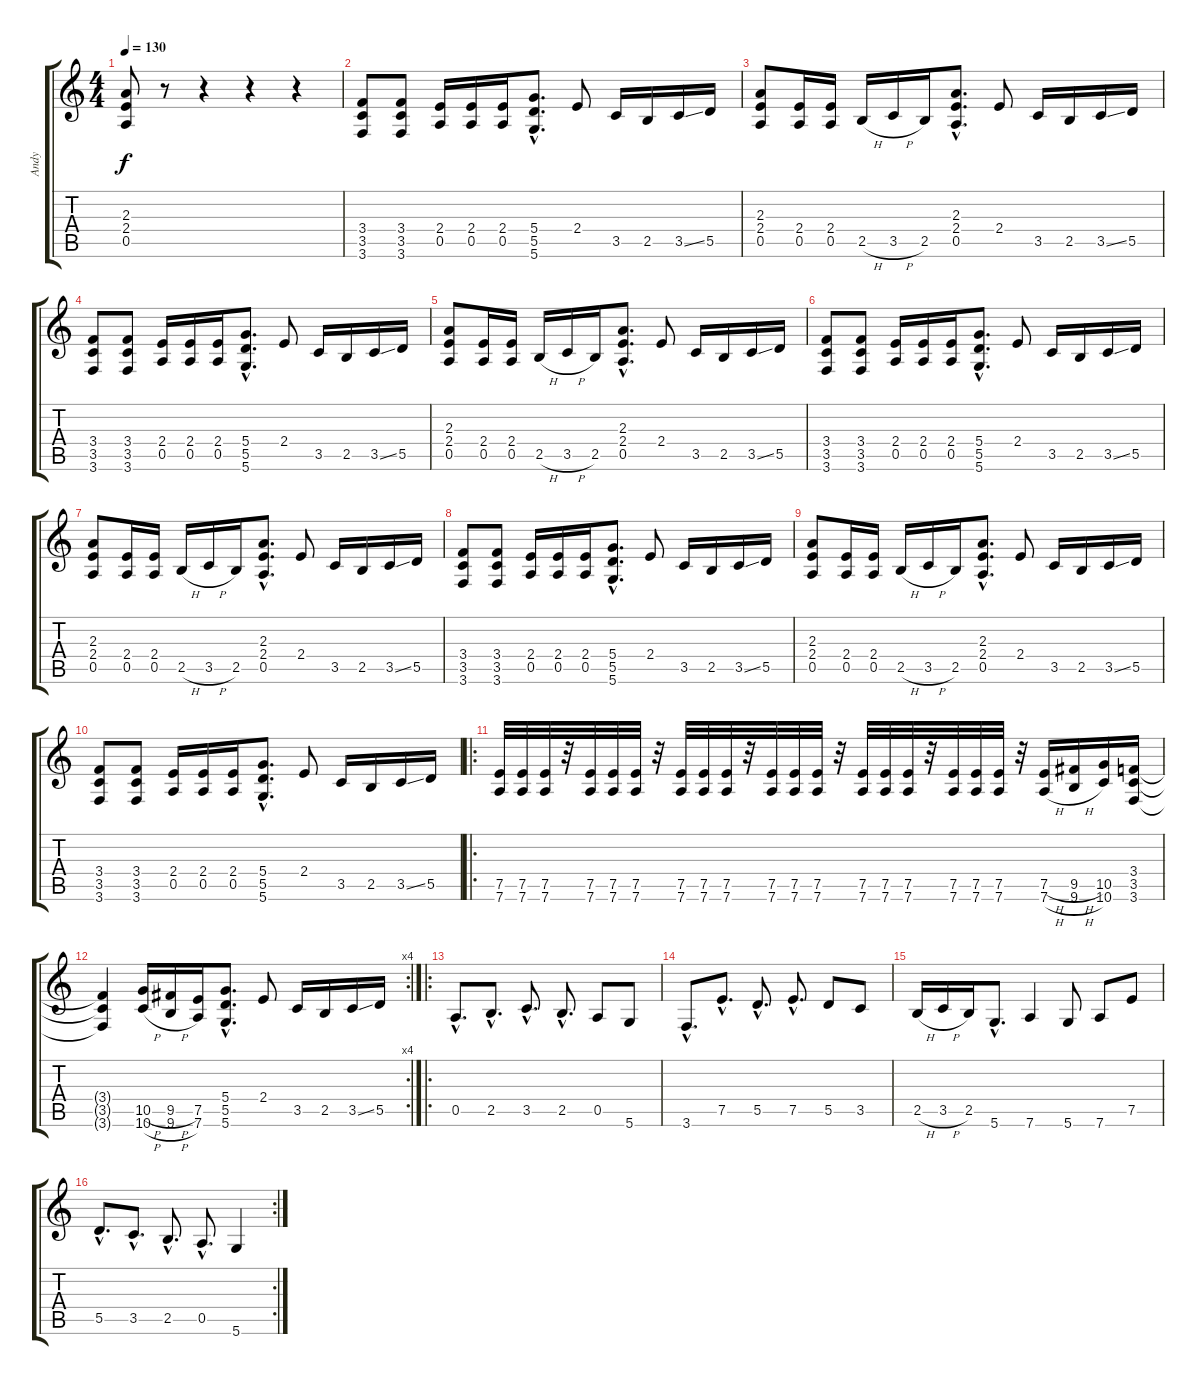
\track ("Andy" "Andy") {instrument distortionguitar}
\staff {score tabs}
\tuning (E4 B3 G3 D3 A2 D2) {hide}
\ts (4 4)
\tempo 130
\clef g2
\ks c
(2.3 2.4 0.5).8{dy f instrument distortionguitar} r.8 r.4 r.4 r.4 |
(3.4 3.5 3.6).8 (3.4 3.5 3.6).8 (2.4 0.5).16 (2.4 0.5).16 (2.4 0.5).16 (5.4{hac} 5.5{hac} 5.6{hac}).8{d} 2.4.8 3.5.16 2.5.16 3.5{ss}.16 5.5.16 |
(2.3 2.4 0.5).8 (2.4 0.5).16 (2.4 0.5).16 2.5{h}.16 3.5{h}.16 2.5.16 (2.3{hac} 2.4{hac} 0.5{hac}).8{d} 2.4.8 3.5.16 2.5.16 3.5{ss}.16 5.5.16 |
(3.4 3.5 3.6).8 (3.4 3.5 3.6).8 (2.4 0.5).16 (2.4 0.5).16 (2.4 0.5).16 (5.4{hac} 5.5{hac} 5.6{hac}).8{d} 2.4.8 3.5.16 2.5.16 3.5{ss}.16 5.5.16 |
(2.3 2.4 0.5).8 (2.4 0.5).16 (2.4 0.5).16 2.5{h}.16 3.5{h}.16 2.5.16 (2.3{hac} 2.4{hac} 0.5{hac}).8{d} 2.4.8 3.5.16 2.5.16 3.5{ss}.16 5.5.16 |
(3.4 3.5 3.6).8 (3.4 3.5 3.6).8 (2.4 0.5).16 (2.4 0.5).16 (2.4 0.5).16 (5.4{hac} 5.5{hac} 5.6{hac}).8{d} 2.4.8 3.5.16 2.5.16 3.5{ss}.16 5.5.16 |
(2.3 2.4 0.5).8 (2.4 0.5).16 (2.4 0.5).16 2.5{h}.16 3.5{h}.16 2.5.16 (2.3{hac} 2.4{hac} 0.5{hac}).8{d} 2.4.8 3.5.16 2.5.16 3.5{ss}.16 5.5.16 |
(3.4 3.5 3.6).8 (3.4 3.5 3.6).8 (2.4 0.5).16 (2.4 0.5).16 (2.4 0.5).16 (5.4{hac} 5.5{hac} 5.6{hac}).8{d} 2.4.8 3.5.16 2.5.16 3.5{ss}.16 5.5.16 |
(2.3 2.4 0.5).8 (2.4 0.5).16 (2.4 0.5).16 2.5{h}.16 3.5{h}.16 2.5.16 (2.3{hac} 2.4{hac} 0.5{hac}).8{d} 2.4.8 3.5.16 2.5.16 3.5{ss}.16 5.5.16 |
(3.4 3.5 3.6).8 (3.4 3.5 3.6).8 (2.4 0.5).16 (2.4 0.5).16 (2.4 0.5).16 (5.4{hac} 5.5{hac} 5.6{hac}).8{d} 2.4.8 3.5.16 2.5.16 3.5{ss}.16 5.5.16 |
\ro
(7.5 7.6).32 (7.5 7.6).32 (7.5 7.6).32 r.32 (7.5 7.6).32 (7.5 7.6).32 (7.5 7.6).32 r.32 (7.5 7.6).32 (7.5 7.6).32 (7.5 7.6).32 r.32 (7.5 7.6).32 (7.5 7.6).32 (7.5 7.6).32 r.32 (7.5 7.6).32 (7.5 7.6).32 (7.5 7.6).32 r.32 (7.5 7.6).32 (7.5 7.6).32 (7.5 7.6).32 r.32 (7.5{h} 7.6{h}).16 (9.5{h} 9.6{h}).16 (10.5 10.6).16 (3.4 3.5 3.6).16 |
\rc 4
(3.4{t} 3.5{t} 3.6{t}).4 (10.5{h} 10.6{h}).16 (9.5{h} 9.6{h}).16 (7.5 7.6).16 (5.4{hac} 5.5{hac} 5.6{hac}).8{d} 2.4.8 3.5.16 2.5.16 3.5{ss}.16 5.5.16 |
\ro
0.5{hac}.8{d} 2.5{hac}.8{d} 3.5{hac}.8{d} 2.5{hac}.8{d} 0.5.8 5.6.8 |
3.6{hac}.8{d} 7.5{hac}.8{d} 5.5{hac}.8{d} 7.5{hac}.8{d} 5.5.8 3.5.8 |
2.5{h}.16 3.5{h}.16 2.5.16 5.6{hac}.8{d} 7.6.4 5.6.8 7.6.8 7.5.8 |
\rc 2
5.5{hac}.8{d} 3.5{hac}.8{d} 2.5{hac}.8{d} 0.5{hac}.8{d} 5.6.4
